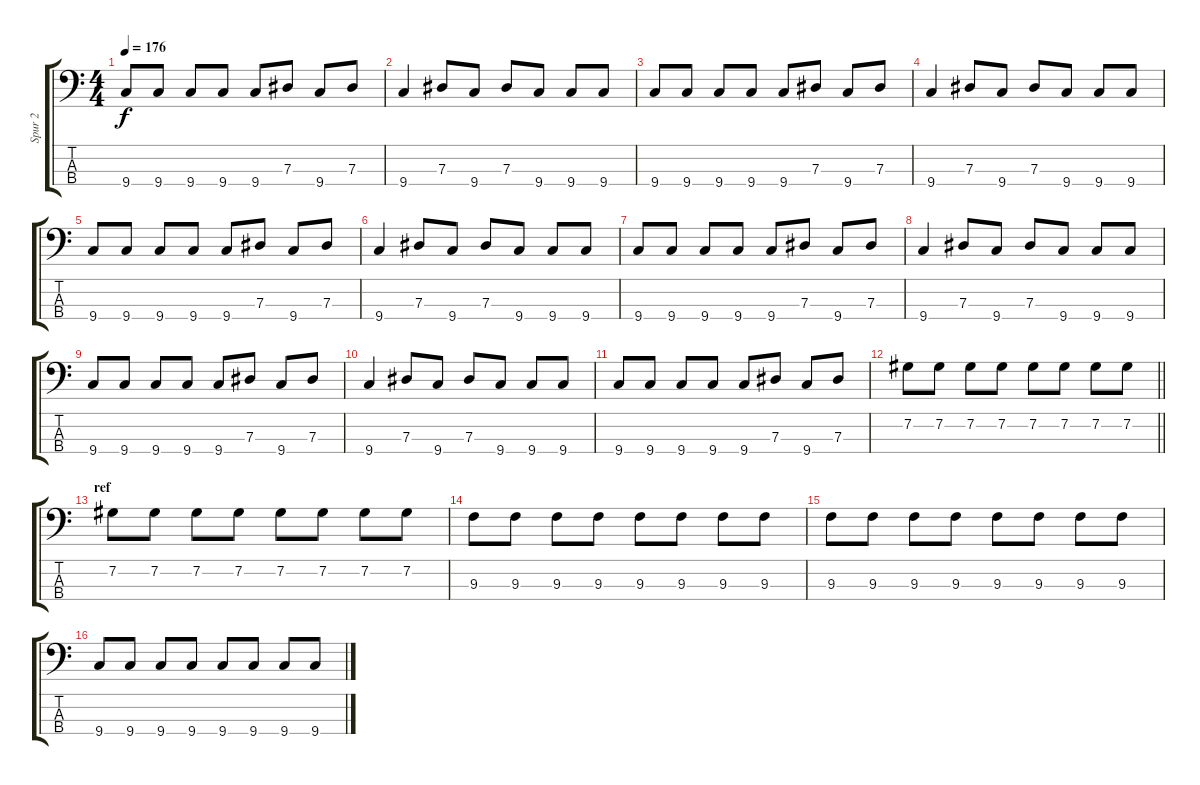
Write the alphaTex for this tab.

\track ("Spur 2" "Spur 2") {instrument electricbasspick}
\staff {score tabs}
\tuning (Gb2 Db2 Ab1 Eb1) {hide}
\ts (4 4)
\tempo 176
\clef f4
\ks c
9.4.8{dy f} 9.4.8 9.4.8 9.4.8 9.4.8 7.3.8 9.4.8 7.3.8 |
9.4.4 7.3.8 9.4.8 7.3.8 9.4.8 9.4.8 9.4.8 |
9.4.8 9.4.8 9.4.8 9.4.8 9.4.8 7.3.8 9.4.8 7.3.8 |
9.4.4 7.3.8 9.4.8 7.3.8 9.4.8 9.4.8 9.4.8 |
9.4.8 9.4.8 9.4.8 9.4.8 9.4.8 7.3.8 9.4.8 7.3.8 |
9.4.4 7.3.8 9.4.8 7.3.8 9.4.8 9.4.8 9.4.8 |
9.4.8 9.4.8 9.4.8 9.4.8 9.4.8 7.3.8 9.4.8 7.3.8 |
9.4.4 7.3.8 9.4.8 7.3.8 9.4.8 9.4.8 9.4.8 |
9.4.8 9.4.8 9.4.8 9.4.8 9.4.8 7.3.8 9.4.8 7.3.8 |
9.4.4 7.3.8 9.4.8 7.3.8 9.4.8 9.4.8 9.4.8 |
9.4.8 9.4.8 9.4.8 9.4.8 9.4.8 7.3.8 9.4.8 7.3.8 |
\barLineRight lightlight
7.2.8 7.2.8 7.2.8 7.2.8 7.2.8 7.2.8 7.2.8 7.2.8 |
\section ("" "ref")
7.2.8 7.2.8 7.2.8 7.2.8 7.2.8 7.2.8 7.2.8 7.2.8 |
9.3.8 9.3.8 9.3.8 9.3.8 9.3.8 9.3.8 9.3.8 9.3.8 |
9.3.8 9.3.8 9.3.8 9.3.8 9.3.8 9.3.8 9.3.8 9.3.8 |
9.4.8 9.4.8 9.4.8 9.4.8 9.4.8 9.4.8 9.4.8 9.4.8
